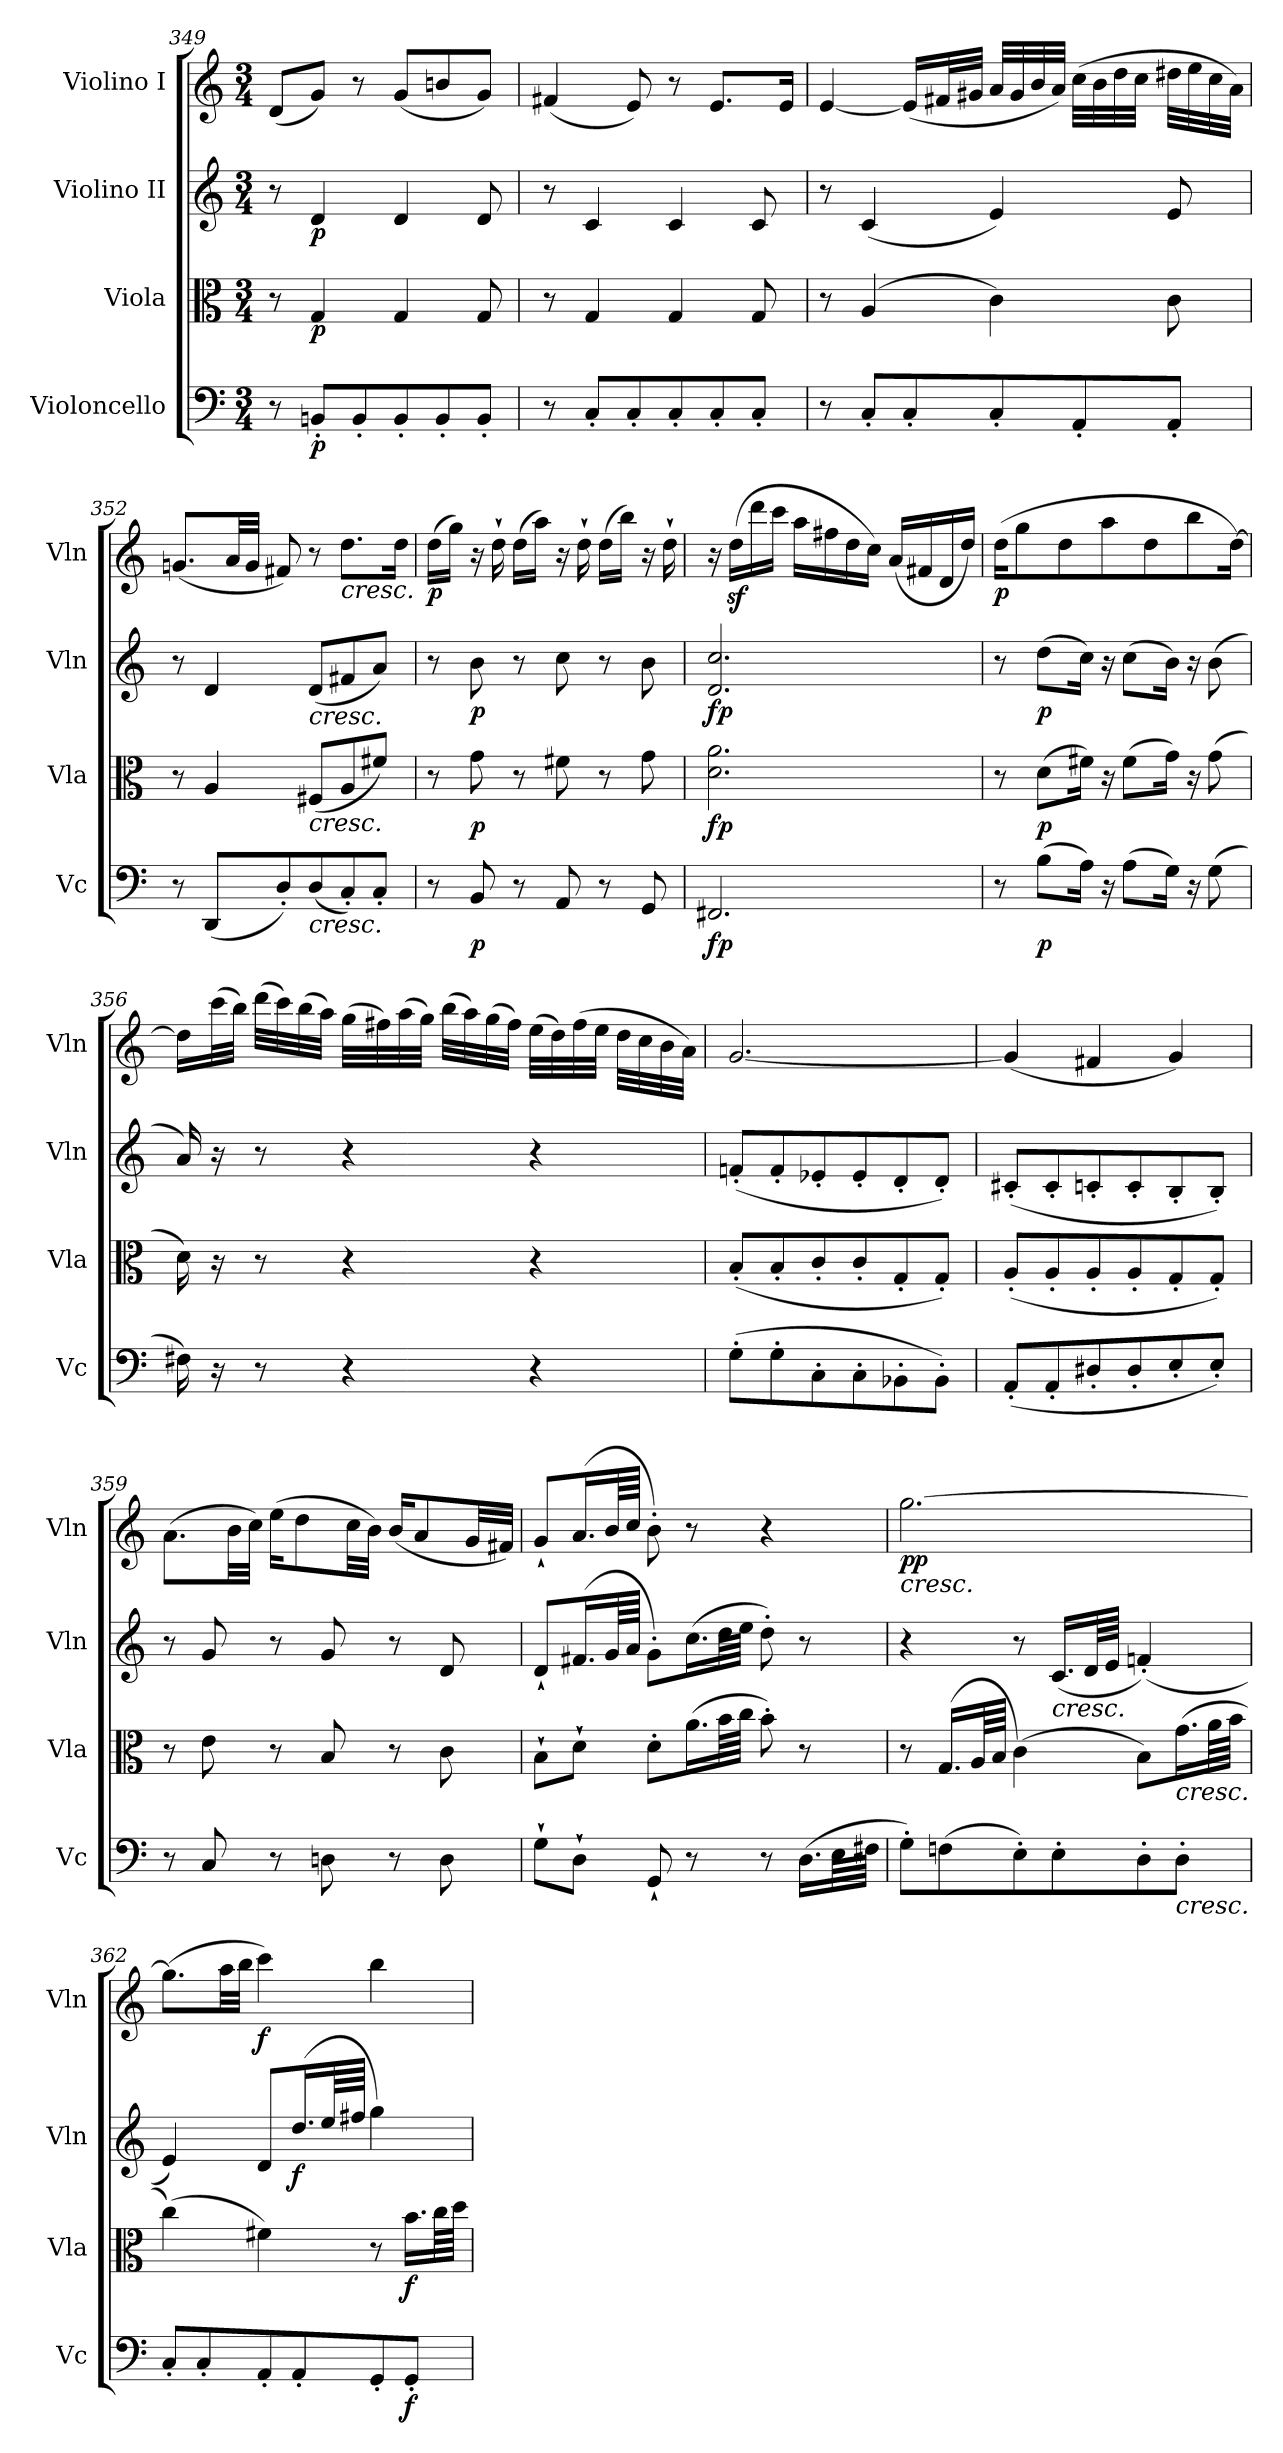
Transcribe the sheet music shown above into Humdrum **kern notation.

**kern	**dynam	**kern	**dynam	**kern	**dynam	**kern	**dynam
*part4	*part4	*part3	*part3	*part2	*part2	*part1	*part1
*staff4	*staff4	*staff3	*staff3	*staff2	*staff2	*staff1	*staff1
*I"Violoncello	*	*I"Viola	*	*I"Violino II	*	*I"Violino I	*
*I'Vc	*	*I'Vla	*	*I'Vln	*	*I'Vln	*
*clefF4	*	*clefC3	*	*clefG2	*	*clefG2	*
*k[]	*	*k[]	*	*k[]	*	*k[]	*
*M3/4	*	*M3/4	*	*M3/4	*	*M3/4	*
=349	=349	=349	=349	=349	=349	=349	=349
8r	.	8r	.	8r	.	(8dL	.
8BBn'L	p	4G	p	4d	p	8gJ)	.
8BB'	.	.	.	.	.	8r	.
8BB'	.	4G	.	4d	.	(8gL	.
8BB'	.	.	.	.	.	8bn	.
8BB'J	.	8G	.	8d	.	8gJ)	.
=350	=350	=350	=350	=350	=350	=350	=350
8r	.	8r	.	8r	.	(4f#X	.
8C'L	.	4G	.	4c	.	.	.
8C'	.	.	.	.	.	8e)	.
8C'	.	4G	.	4c	.	8r	.
8C'	.	.	.	.	.	8.eL	.
8C'J	.	8G	.	8c	.	.	.
.	.	.	.	.	.	16eJk	.
=351	=351	=351	=351	=351	=351	=351	=351
8r	.	8r	.	8r	.	[4e	.
8C'L	.	(4A	.	(4c	.	.	.
8C'	.	.	.	.	.	(16eLL]	.
.	.	.	.	.	.	32f#XL	.
.	.	.	.	.	.	32g#XJJJ	.
8C'	.	4c)	.	4e)	.	32aLLL	.
.	.	.	.	.	.	32g#	.
.	.	.	.	.	.	32b	.
.	.	.	.	.	.	32aJJJ)	.
8AA'	.	.	.	.	.	(32ccLLL	.
.	.	.	.	.	.	32b	.
.	.	.	.	.	.	32dd	.
.	.	.	.	.	.	32ccJJJ	.
8AA'J	.	8c	.	8e	.	32dd#XLLL	.
.	.	.	.	.	.	32ee	.
.	.	.	.	.	.	32cc	.
.	.	.	.	.	.	32aJJJ)	.
=352	=352	=352	=352	=352	=352	=352	=352
8r	.	8r	.	8r	.	(8.gnL	.
(8DDL	.	4A	.	4d	.	.	.
.	.	.	.	.	.	32aLL	.
.	.	.	.	.	.	32gJJJ	.
8D')	.	.	.	.	.	8f#X)	.
!	!	!	!	!LO:TX:b:i:t=cresc.	!	!	!
!	!	!LO:TX:b:i:t=cresc.	!	!	!	!	!
!LO:TX:b:i:t=cresc.	!	!	!	!	!	!	!
(8D	.	(8F#XL	.	(8dL	.	8r	.
!	!	!	!	!	!	!LO:TX:b:i:t=cresc.	!
8C')	.	8A	.	8f#X	.	8.ddL	.
8C'J	.	8f#XJ)	.	8aJ)	.	.	.
.	.	.	.	.	.	16ddJk	.
=353	=353	=353	=353	=353	=353	=353	=353
8r	.	8r	.	8r	.	(16ddLL	p
.	.	.	.	.	.	16ggJJ)	.
8BB	p	8g	p	8b	p	16r	.
.	.	.	.	.	.	16dd`	.
8r	.	8r	.	8r	.	(16ddLL	.
.	.	.	.	.	.	16aaJJ)	.
8AA	.	8f#X	.	8cc	.	16r	.
.	.	.	.	.	.	16dd`	.
8r	.	8r	.	8r	.	(16ddLL	.
.	.	.	.	.	.	16bbJJ)	.
8GG	.	8g	.	8b	.	16r	.
.	.	.	.	.	.	16dd`	.
=354	=354	=354	=354	=354	=354	=354	=354
2.FF#X	fp	2.d 2.a	fp	2.d 2.cc	fp	16r	.
.	.	.	.	.	.	(16ddzLL	.
.	.	.	.	.	.	16ddd	.
.	.	.	.	.	.	16cccJJ	.
.	.	.	.	.	.	16aaLL	.
.	.	.	.	.	.	16ff#X	.
.	.	.	.	.	.	16dd	.
.	.	.	.	.	.	16ccJJ)	.
.	.	.	.	.	.	(16aLL	.
.	.	.	.	.	.	16f#X	.
.	.	.	.	.	.	16d	.
.	.	.	.	.	.	16ddJJ)	.
=355	=355	=355	=355	=355	=355	=355	=355
8r	.	8r	.	8r	.	(16ddKL	p
.	.	.	.	.	.	8gg	.
(8BL	p	(8dL	p	(8ddL	p	.	.
.	.	.	.	.	.	8dd	.
16AJk)	.	16f#XJk)	.	16ccJk)	.	.	.
16r	.	16r	.	16r	.	8aa	.
(8AL	.	(8f#L	.	(8ccL	.	.	.
.	.	.	.	.	.	8dd	.
16GJk)	.	16gJk)	.	16bJk)	.	.	.
16r	.	16r	.	16r	.	8bb	.
(8G	.	(8g	.	(8b	.	.	.
.	.	.	.	.	.	[16ddJk)	.
=356	=356	=356	=356	=356	=356	=356	=356
16F#X)	.	16d)	.	16a)	.	16ddLL]	.
16r	.	16r	.	16r	.	(32cccL	.
.	.	.	.	.	.	32bbJJJ)	.
8r	.	8r	.	8r	.	(32dddLLL	.
.	.	.	.	.	.	32ccc)	.
.	.	.	.	.	.	(32bb	.
.	.	.	.	.	.	32aaJJJ)	.
4r	.	4r	.	4r	.	(32ggLLL	.
.	.	.	.	.	.	32ff#X)	.
.	.	.	.	.	.	(32aa	.
.	.	.	.	.	.	32ggJJJ)	.
.	.	.	.	.	.	(32bbLLL	.
.	.	.	.	.	.	32aa)	.
.	.	.	.	.	.	(32gg	.
.	.	.	.	.	.	32ff#JJJ)	.
4r	.	4r	.	4r	.	(32eeLLL	.
.	.	.	.	.	.	32dd)	.
.	.	.	.	.	.	(32ff#	.
.	.	.	.	.	.	32eeJJJ	.
.	.	.	.	.	.	32ddLLL	.
.	.	.	.	.	.	32cc	.
.	.	.	.	.	.	32b	.
.	.	.	.	.	.	32aJJJ)	.
=357	=357	=357	=357	=357	=357	=357	=357
(8G'L	.	(8B'L	.	(8fn'L	.	[2.g	.
8G'	.	8B'	.	8f'	.	.	.
8C'	.	8c'	.	8e-X'	.	.	.
8C'	.	8c'	.	8e-'	.	.	.
8BB-X'	.	8G'	.	8d'	.	.	.
8BB-'J)	.	8G'J)	.	8d'J)	.	.	.
=358	=358	=358	=358	=358	=358	=358	=358
(8AA'L	.	(8A'L	.	(8c#X'L	.	(4g]	.
8AA'	.	8A'	.	8c#'	.	.	.
8D#X'	.	8A'	.	8cn'	.	4f#X	.
8D#'	.	8A'	.	8c'	.	.	.
8E'	.	8G'	.	8B'	.	4g)	.
8E'J)	.	8G'J)	.	8B'J)	.	.	.
=359	=359	=359	=359	=359	=359	=359	=359
8r	.	8r	.	8r	.	(8.aL	.
8C	.	8e	.	8g	.	.	.
.	.	.	.	.	.	32bLL	.
.	.	.	.	.	.	32ccJJJ)	.
8r	.	8r	.	8r	.	(16eeKL	.
.	.	.	.	.	.	8dd	.
8Dn	.	8B	.	8g	.	.	.
.	.	.	.	.	.	32ccLL	.
.	.	.	.	.	.	32bJJJ)	.
8r	.	8r	.	8r	.	(16bKL	.
.	.	.	.	.	.	8a	.
8D	.	8c	.	8d	.	.	.
.	.	.	.	.	.	32gLL	.
.	.	.	.	.	.	32f#XJJJ)	.
=360	=360	=360	=360	=360	=360	=360	=360
8G`L	.	8B`L	.	8d`L	.	8g`L	.
8D`J	.	8d`J	.	(16.f#XL	.	(16.aL	.
.	.	.	.	64gLL	.	64bLL	.
.	.	.	.	64aJJJJ	.	64ccJJJJ	.
8GG`	.	8d'L	.	8g'L)	.	8b')	.
8r	.	(16.aL	.	(16.ccL	.	8r	.
.	.	64bLL	.	64ddLL	.	.	.
.	.	64ccJJJJ	.	64eeJJJJ	.	.	.
8r	.	8b')	.	8dd')	.	4r	.
(16.DLL	.	8r	.	8r	.	.	.
64ELL	.	.	.	.	.	.	.
64F#XJJJJ	.	.	.	.	.	.	.
=361	=361	=361	=361	=361	=361	=361	=361
!	!	!	!	!	!	!LO:TX:b:i:t=cresc.	!
8G'L)	.	8r	.	4r	.	[2.gg	pp
(8Fn	.	(16.GLL	.	.	.	.	.
.	.	64ALL	.	.	.	.	.
.	.	64BJJJJ	.	.	.	.	.
8E')	.	(4c)	.	8r	.	.	.
!	!	!	!	!LO:TX:b:i:t=cresc.	!	!	!
8E'	.	.	.	(16.cLL	.	.	.
.	.	.	.	64dLL	.	.	.
.	.	.	.	64eJJJJ	.	.	.
8D'	.	8BL)	.	(4fn')	.	.	.
!	!	!LO:TX:b:i:t=cresc.	!	!	!	!	!
!LO:TX:b:i:t=cresc.	!	!	!	!	!	!	!
8D'J	.	(16.gL	.	.	.	.	.
.	.	64aLL	.	.	.	.	.
.	.	64bJJJJ	.	.	.	.	.
=362	=362	=362	=362	=362	=362	=362	=362
8C'L	.	(4cc)	.	4e)	.	(8.ggL]	.
8C'	.	.	.	.	.	.	.
.	.	.	.	.	.	32aaLL	.
.	.	.	.	.	.	32bbJJJ	.
8AA'	.	4f#X)	.	8dL	.	4ccc)	f
8AA'	.	.	.	(16.ddL	f	.	.
.	.	.	.	64eeLL	.	.	.
.	.	.	.	64ff#XJJJJ	.	.	.
8GG'	.	8r	.	4gg)	.	4bb	.
8GG'J	f	16.bLL	f	.	.	.	.
.	.	64ccLL	.	.	.	.	.
.	.	64ddJJJJ	.	.	.	.	.
=	=	=	=	=	=	=	=
*-	*-	*-	*-	*-	*-	*-	*-
